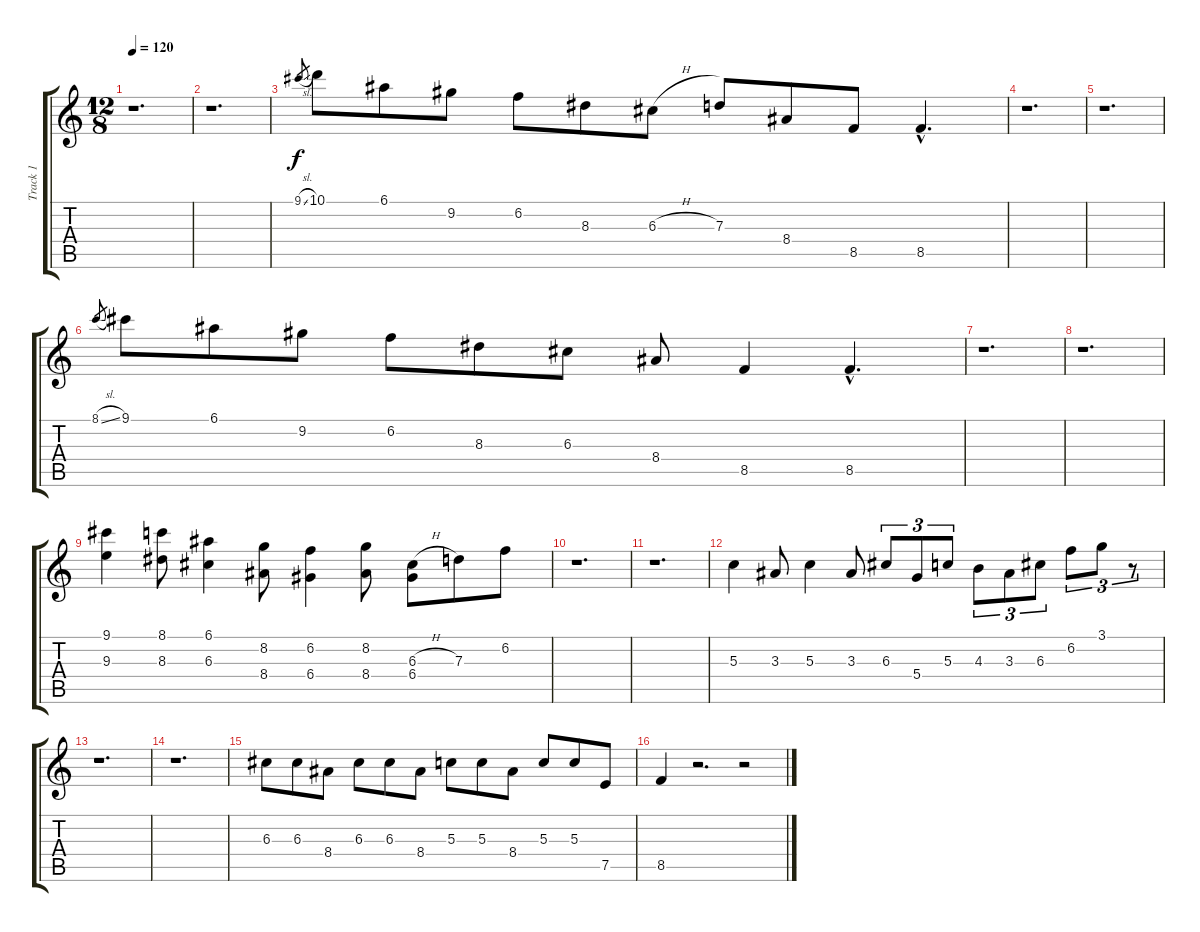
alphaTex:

\track ("Track 1" "Track 1") {instrument acousticguitarnylon}
\staff {score tabs}
\tuning (E4 B3 G3 D3 A2 E2) {hide}
\ts (12 8)
\tempo 120
\clef g2
\ks c
r.1{d dy f} |
r.1{d} |
9.1{sl}.8{gr} 10.1.8 6.1.8 9.2.8 6.2.8 8.3.8 6.3{h}.8 7.3.8 8.4.8 8.5.8 8.5{hac}.4{d} |
r.1{d} |
r.1{d} |
8.1{sl}.8{gr} 9.1.8 6.1.8 9.2.8 6.2.8 8.3.8 6.3.8 8.4.8 8.5.4 8.5{hac}.4{d} |
r.1{d} |
r.1{d} |
(9.1 9.3).4 (8.1 8.3).8 (6.1 6.3).4 (8.2 8.4).8 (6.2 6.4).4 (8.2 8.4).8 (6.3{h} 6.4).8 7.3.8 6.2.8 |
r.1{d} |
r.1{d} |
5.3.4 3.3.8 5.3.4 3.3.8 6.3.8{tu (3 2)} 5.4.8{tu (3 2)} 5.3.8{tu (3 2)} 4.3.8{tu (3 2)} 3.3.8{tu (3 2)} 6.3.8{tu (3 2)} 6.2.8{tu (3 2)} 3.1.8{tu (3 2)} r.8{tu (3 2)} |
r.1{d} |
r.1{d} |
6.3.8 6.3.8 8.4.8 6.3.8 6.3.8 8.4.8 5.3.8 5.3.8 8.4.8 5.3.8 5.3.8 7.5.8 |
8.5.4 r.2{d} r.2
